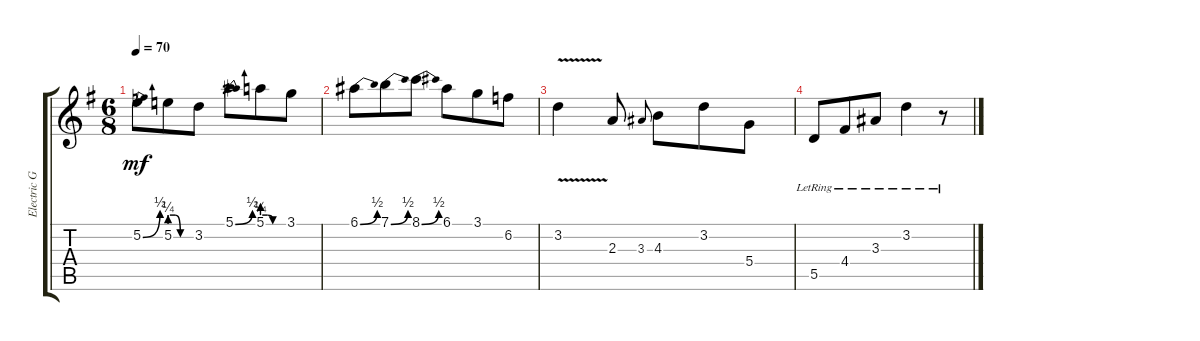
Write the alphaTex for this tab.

\track ("Electric Guitar" "Electric G") {instrument electricguitarclean}
\staff {score tabs}
\tuning (E4 B3 G3 D3 A2 E2) {hide}
\ts (6 8)
\tempo 70
\clef g2
\ks g
5.2{be (bend 0 0 60 2)}.8{dy mf instrument electricguitarclean} 5.2{be (custom 0 1 15 1 30 0 60 0)}.8 3.2.8 5.1{be (bend 0 0 60 2)}.8 5.1{be (custom 0 1 15 1 30 0 60 0)}.8 3.1.8 |
6.1{be (bend 0 0 60 2)}.8 7.1{be (bend 0 0 60 2)}.8 8.1{be (bend 0 0 60 2)}.8 6.1.8 3.1.8 6.2.8 |
3.2{v}.4 2.3.8 3.3.8{gr onbeat} 4.3.8 3.2.8 5.4.8 |
5.5{lr}.8 4.4{lr}.8 3.3{lr}.8 3.2{lr}.4 r.8
